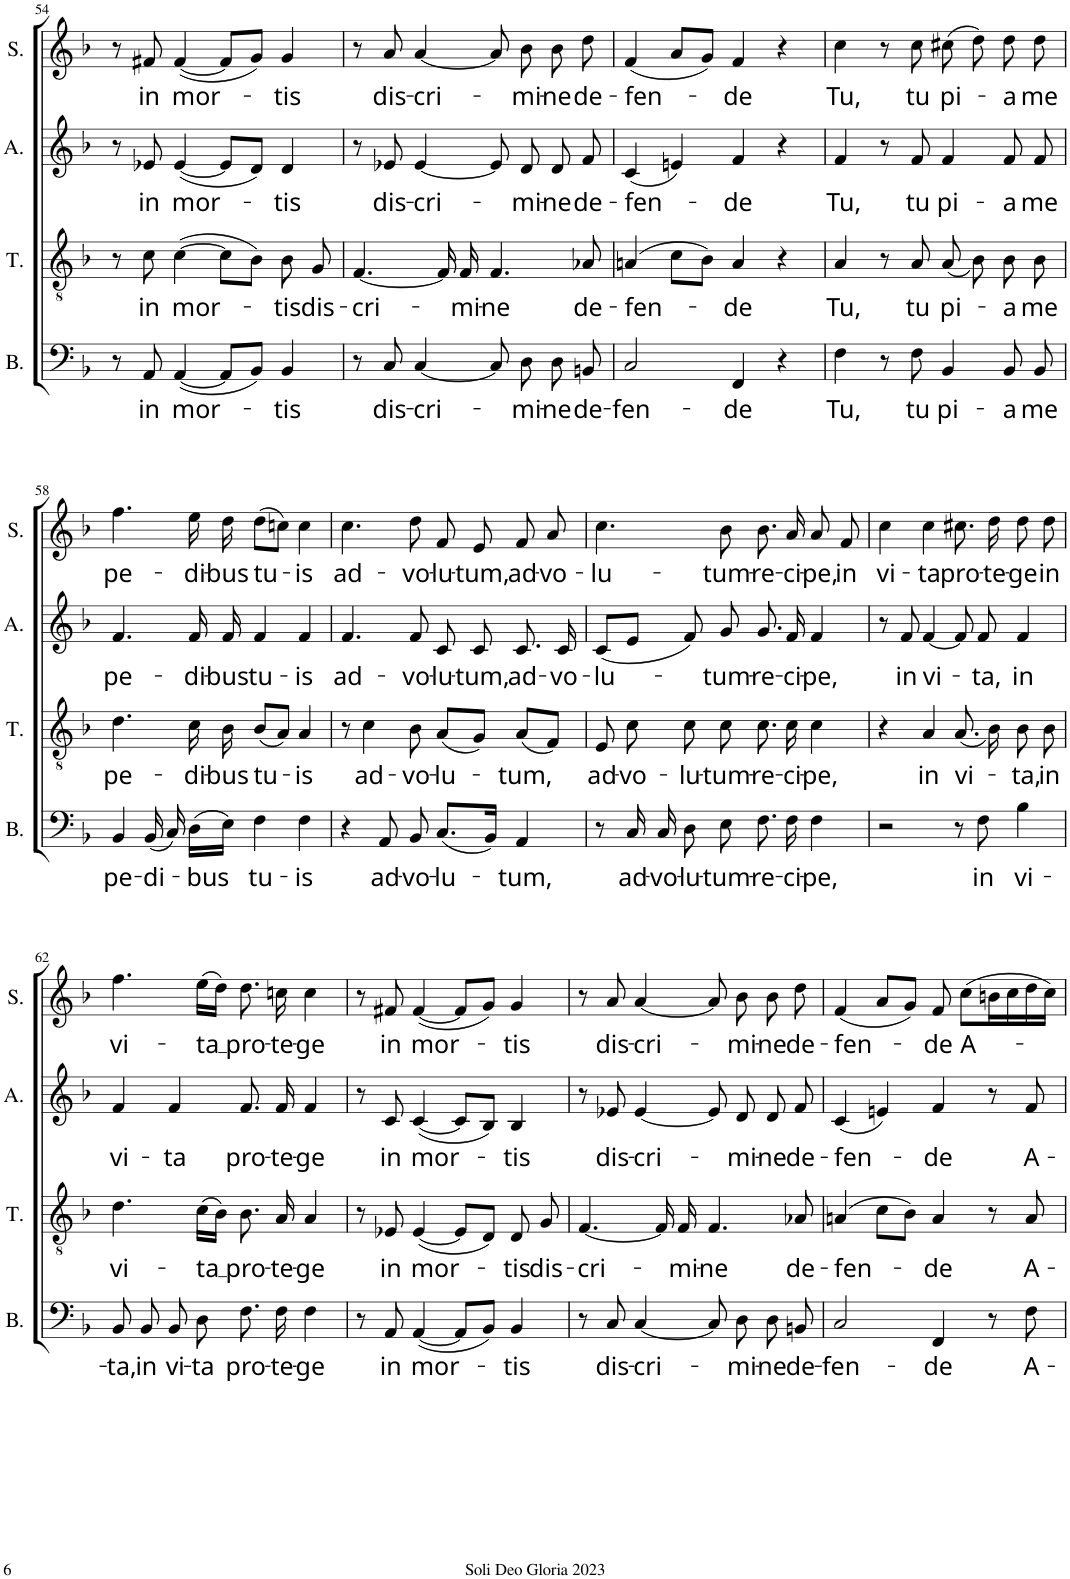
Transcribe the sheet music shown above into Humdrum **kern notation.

**kern	**text	**kern	**text	**kern	**text	**kern	**text
*part4	*part4	*part3	*part3	*part2	*part2	*part1	*part1
*staff4	*staff4	*staff3	*staff3	*staff2	*staff2	*staff1	*staff1
*I"Bass	*	*I"Tenor	*	*I"Alto	*	*I"Soprano	*
*I'B.	*	*I'T.	*	*I'A.	*	*I'S.	*
*clefF4	*	*clefGv2	*	*clefG2	*	*clefG2	*
*k[b-]	*	*k[b-]	*	*k[b-]	*	*k[b-]	*
*F:	*	*	*	*F:	*	*F:	*
*M4/4	*	*M4/4	*	*M4/4	*	*M4/4	*
=53	=53	=53	=53	=53	=53	=53	=53
!	!LO:LY:b	!	!LO:LY:b	!	!LO:LY:b	!	!LO:LY:b
(>4C/	vi-	(>4G/	vi-	(<4e/	vi-	4.b-\	vi-
8E\)	.	8c\)	.	8g/)	.	.	.
!	!LO:LY:b	!	!LO:LY:b	!	!LO:LY:b	!	!LO:LY:b
8F\	-ta	8c\	-ta	8f/	-ta	8a/	-ta
!	!LO:LY:b	!	!LO:LY:b	!	!LO:LY:b	!	!LO:LY:b
8.c\	pro-	8.c\	pro-	8.f/	pro-	8.a/	pro-
!	!LO:LY:b	!	!LO:LY:b	!	!LO:LY:b	!	!LO:LY:b
16C/	-te-	16c\	-te-	16f/	-te-	16a/	-te-
!	!LO:LY:b	!	!LO:LY:b	!	!LO:LY:b	!	!LO:LY:b
8C/	-ge	8c\	-ge	8e/	-ge	8g/	-ge
8r	.	8r	.	8r	.	8r	.
!!LO:PB:g=z
=54	=54	=54	=54	=54	=54	=54	=54
8r	.	8r	.	8r	.	8r	.
!	!LO:LY:b	!	!LO:LY:b	!	!LO:LY:b	!	!LO:LY:b
8AA/	in	8c\	in	8e-X/	in	8f#X/	in
!	!LO:LY:b	!	!LO:LY:b	!	!LO:LY:b	!	!LO:LY:b
([4AA/	mor-	([4c\	mor-	([4e-/	mor-	([4f#/	mor-
8AA/L]	.	8c\L]	.	8e-/L]	.	8f#/L]	.
8BB-/J)	.	8B-\J)	.	8d/J)	.	8g/J)	.
!	!LO:LY:b	!	!LO:LY:b	!	!LO:LY:b	!	!LO:LY:b
4BB-/	-tis	8B-\	-tis	4d/	-tis	4g/	-tis
!	!	!	!LO:LY:b	!	!	!	!
.	.	8G/	dis-	.	.	.	.
=55	=55	=55	=55	=55	=55	=55	=55
!	!	!	!LO:LY:b	!	!	!	!
8r	.	[4.F/	-cri-	8r	.	8r	.
!	!LO:LY:b	!	!	!	!LO:LY:b	!	!LO:LY:b
8C/	dis-	.	.	8e-X/	dis-	8a/	dis-
!	!LO:LY:b	!	!	!	!LO:LY:b	!	!LO:LY:b
[4C/	-cri-	.	.	[4e-/	-cri-	[4a/	-cri-
.	.	16F/]	.	.	.	.	.
!	!	!	!LO:LY:b	!	!	!	!
.	.	16F/	-mi-	.	.	.	.
!	!	!	!LO:LY:b	!	!	!	!
8C/]	.	4.F/	-ne	8e-/]	.	8a/]	.
!	!LO:LY:b	!	!	!	!LO:LY:b	!	!LO:LY:b
8D\	-mi-	.	.	8d/	-mi-	8b-\	-mi-
!	!LO:LY:b	!	!	!	!LO:LY:b	!	!LO:LY:b
8D\	-ne	.	.	8d/	-ne	8b-\	-ne
!	!LO:LY:b	!	!LO:LY:b	!	!LO:LY:b	!	!LO:LY:b
8BBn/	de-	8A-X/	de-	8f/	de-	8dd\	de-
=56	=56	=56	=56	=56	=56	=56	=56
!	!LO:LY:b	!	!LO:LY:b	!	!LO:LY:b	!	!LO:LY:b
2C/	-fen-	(>4An/	-fen-	(<4c/	-fen-	(<4f/	-fen-
.	.	8c\L	.	4en/)	.	8a/L	.
.	.	8B-\J)	.	.	.	8g/J)	.
!	!LO:LY:b	!	!LO:LY:b	!	!LO:LY:b	!	!LO:LY:b
4FF/	-de	4A/	-de	4f/	-de	4f/	-de
4r	.	4r	.	4r	.	4r	.
=57	=57	=57	=57	=57	=57	=57	=57
!	!LO:LY:b	!	!LO:LY:b	!	!LO:LY:b	!	!LO:LY:b
4F\	Tu,	4A/	Tu,	4f/	Tu,	4cc\	Tu,
8r	.	8r	.	8r	.	8r	.
!	!LO:LY:b	!	!LO:LY:b	!	!LO:LY:b	!	!LO:LY:b
8F\	tu	8A/	tu	8f/	tu	8cc\	tu
!	!LO:LY:b	!	!LO:LY:b	!	!LO:LY:b	!	!LO:LY:b
4BB-/	pi-	(<8A/	pi-	4f/	pi-	(>8cc#X\	pi-
.	.	8B-\)	.	.	.	8dd\)	.
!	!LO:LY:b	!	!LO:LY:b	!	!LO:LY:b	!	!LO:LY:b
8BB-/	-a	8B-\	-a	8f/	-a	8dd\	-a
!	!LO:LY:b	!	!LO:LY:b	!	!LO:LY:b	!	!LO:LY:b
8BB-/	me	8B-\	me	8f/	me	8dd\	me
!!LO:LB:g=z
=58	=58	=58	=58	=58	=58	=58	=58
!	!LO:LY:b	!	!LO:LY:b	!	!LO:LY:b	!	!LO:LY:b
4BB-/	pe-	4.d\	pe-	4.f/	pe-	4.ff\	pe-
!	!LO:LY:b	!	!	!	!	!	!
(<16BB-/	-di-	.	.	.	.	.	.
16C/)	.	.	.	.	.	.	.
!	!LO:LY:b	!	!LO:LY:b	!	!LO:LY:b	!	!LO:LY:b
(>16D\LL	-bus	16c\	-di-	16f/	-di-	16ee\	-di-
!	!	!	!LO:LY:b	!	!LO:LY:b	!	!LO:LY:b
16E\JJ)	.	16B-\	-bus	16f/	-bus	16dd\	-bus
!	!LO:LY:b	!	!LO:LY:b	!	!LO:LY:b	!	!LO:LY:b
4F\	tu-	(<8B-/L	tu-	4f/	tu-	(>8dd\L	tu-
.	.	8A/J)	.	.	.	8ccn\J)	.
!	!LO:LY:b	!	!LO:LY:b	!	!LO:LY:b	!	!LO:LY:b
4F\	-is	4A/	-is	4f/	-is	4cc\	-is
=59	=59	=59	=59	=59	=59	=59	=59
!	!	!	!	!	!LO:LY:b	!	!LO:LY:b
4r	.	8r	.	4.f/	ad-	4.cc\	ad-
!	!	!	!LO:LY:b	!	!	!	!
.	.	4c\	ad-	.	.	.	.
!	!LO:LY:b	!	!	!	!	!	!
8AA/	ad-	.	.	.	.	.	.
!	!LO:LY:b	!	!LO:LY:b	!	!LO:LY:b	!	!LO:LY:b
8BB-/	-vo-	8B-\	-vo-	8f/	-vo-	8dd\	-vo-
!	!LO:LY:b	!	!LO:LY:b	!	!LO:LY:b	!	!LO:LY:b
(<8.C/L	-lu-	(<8A/L	-lu-	8c/	-lu-	8f/	-lu-
!	!	!	!	!	!LO:LY:b	!	!LO:LY:b
.	.	8G/J)	.	8c/	-tum,	8e/	-tum,
16BB-/Jk)	.	.	.	.	.	.	.
!	!LO:LY:b	!	!LO:LY:b	!	!LO:LY:b	!	!LO:LY:b
4AA/	-tum,	(<8A/L	-tum,	8.c/	ad-	8f/	ad-
!	!	!	!	!	!	!	!LO:LY:b
.	.	8F/J)	.	.	.	8a/	-vo-
!	!	!	!	!	!LO:LY:b	!	!
.	.	.	.	16c/	-vo-	.	.
=60	=60	=60	=60	=60	=60	=60	=60
!	!	!	!LO:LY:b	!	!LO:LY:b	!	!LO:LY:b
8r	.	8E/	ad-	(<8c/L	-lu-	4.cc\	-lu-
!	!LO:LY:b	!	!LO:LY:b	!	!	!	!
16C/	ad-	8c\	-vo-	8e/J	.	.	.
!	!LO:LY:b	!	!	!	!	!	!
16C/	-vo-	.	.	.	.	.	.
!	!LO:LY:b	!	!LO:LY:b	!	!	!	!
8D\	-lu-	8c\	-lu-	8f/)	.	.	.
!	!LO:LY:b	!	!LO:LY:b	!	!LO:LY:b	!	!LO:LY:b
8E\	-tum-	8c\	-tum-	8g/	-tum-	8b-\	-tum-
!	!LO:LY:b	!	!LO:LY:b	!	!LO:LY:b	!	!LO:LY:b
8.F\	-re-	8.c\	-re-	8.g/	-re-	8.b-\	-re-
!	!LO:LY:b	!	!LO:LY:b	!	!LO:LY:b	!	!LO:LY:b
16F\	-ci-	16c\	-ci-	16f/	-ci-	16a/	-ci-
!	!LO:LY:b	!	!LO:LY:b	!	!LO:LY:b	!	!LO:LY:b
4F\	-pe,	4c\	-pe,	4f/	-pe,	8a/	-pe,
!	!	!	!	!	!	!	!LO:LY:b
.	.	.	.	.	.	8f/	in
=61	=61	=61	=61	=61	=61	=61	=61
!	!	!	!	!	!	!	!LO:LY:b
2r	.	4r	.	8r	.	4cc\	vi-
!	!	!	!	!	!LO:LY:b	!	!
.	.	.	.	8f/	in	.	.
!	!	!	!LO:LY:b	!	!LO:LY:b	!	!LO:LY:b
.	.	4A/	in	[4f/	vi-	4cc\	-ta
!	!	!	!LO:LY:b	!	!	!	!LO:LY:b
8r	.	(<8.A/	vi-	8f/]	.	8.cc#X\	pro-
!	!LO:LY:b	!	!	!	!LO:LY:b	!	!
8F\	in	.	.	8f/	-ta,	.	.
!	!	!	!	!	!	!	!LO:LY:b
.	.	16B-\)	.	.	.	16dd\	-te-
!	!LO:LY:b	!	!LO:LY:b	!	!LO:LY:b	!	!LO:LY:b
4B-\	vi-	8B-\	-ta,	4f/	in	8dd\	-ge
!	!	!	!LO:LY:b	!	!	!	!LO:LY:b
.	.	8B-\	in	.	.	8dd\	in
!!LO:LB:g=z
=62	=62	=62	=62	=62	=62	=62	=62
!	!LO:LY:b	!	!LO:LY:b	!	!LO:LY:b	!	!LO:LY:b
8BB-/	-ta,	4.d\	vi-	4f/	vi-	4.ff\	vi-
!	!LO:LY:b	!	!	!	!	!	!
8BB-/	in	.	.	.	.	.	.
!	!LO:LY:b	!	!	!	!LO:LY:b	!	!
8BB-/	vi-	.	.	4f/	-ta	.	.
!	!LO:LY:b	!	!LO:LY:b	!	!	!	!LO:LY:b
8D\	-ta	(>16c\LL	-ta	.	.	(>16ee\LL	-ta
.	.	16B-\JJ)	.	.	.	16dd\JJ)	.
!	!LO:LY:b	!	!LO:LY:b	!	!LO:LY:b	!	!LO:LY:b
8.F\	pro-	8.B-\	pro-	8.f/	pro-	8.dd\	pro-
!	!LO:LY:b	!	!LO:LY:b	!	!LO:LY:b	!	!LO:LY:b
16F\	-te-	16A/	-te-	16f/	-te-	16ccn\	-te-
!	!LO:LY:b	!	!LO:LY:b	!	!LO:LY:b	!	!LO:LY:b
4F\	-ge	4A/	-ge	4f/	-ge	4cc\	-ge
=63	=63	=63	=63	=63	=63	=63	=63
8r	.	8r	.	8r	.	8r	.
!	!LO:LY:b	!	!LO:LY:b	!	!LO:LY:b	!	!LO:LY:b
8AA/	in	8E-X/	in	8c/	in	8f#X/	in
!	!LO:LY:b	!	!LO:LY:b	!	!LO:LY:b	!	!LO:LY:b
([4AA/	mor-	([4E-/	mor-	([4c/	mor-	([4f#/	mor-
8AA/L]	.	8E-/L]	.	8c/L]	.	8f#/L]	.
8BB-/J)	.	8D/J)	.	8B-/J)	.	8g/J)	.
!	!LO:LY:b	!	!LO:LY:b	!	!LO:LY:b	!	!LO:LY:b
4BB-/	-tis	8D/	-tis	4B-/	-tis	4g/	-tis
!	!	!	!LO:LY:b	!	!	!	!
.	.	8G/	dis-	.	.	.	.
=64	=64	=64	=64	=64	=64	=64	=64
!	!	!	!LO:LY:b	!	!	!	!
8r	.	[4.F/	-cri-	8r	.	8r	.
!	!LO:LY:b	!	!	!	!LO:LY:b	!	!LO:LY:b
8C/	dis-	.	.	8e-X/	dis-	8a/	dis-
!	!LO:LY:b	!	!	!	!LO:LY:b	!	!LO:LY:b
[4C/	-cri-	.	.	[4e-/	-cri-	[4a/	-cri-
.	.	16F/]	.	.	.	.	.
!	!	!	!LO:LY:b	!	!	!	!
.	.	16F/	-mi-	.	.	.	.
!	!	!	!LO:LY:b	!	!	!	!
8C/]	.	4.F/	-ne	8e-/]	.	8a/]	.
!	!LO:LY:b	!	!	!	!LO:LY:b	!	!LO:LY:b
8D\	-mi-	.	.	8d/	-mi-	8b-\	-mi-
!	!LO:LY:b	!	!	!	!LO:LY:b	!	!LO:LY:b
8D\	-ne	.	.	8d/	-ne	8b-\	-ne
!	!LO:LY:b	!	!LO:LY:b	!	!LO:LY:b	!	!LO:LY:b
8BBn/	de-	8A-X/	de-	8f/	de-	8dd\	de-
=	=	=	=	=	=	=	=
*-	*-	*-	*-	*-	*-	*-	*-
